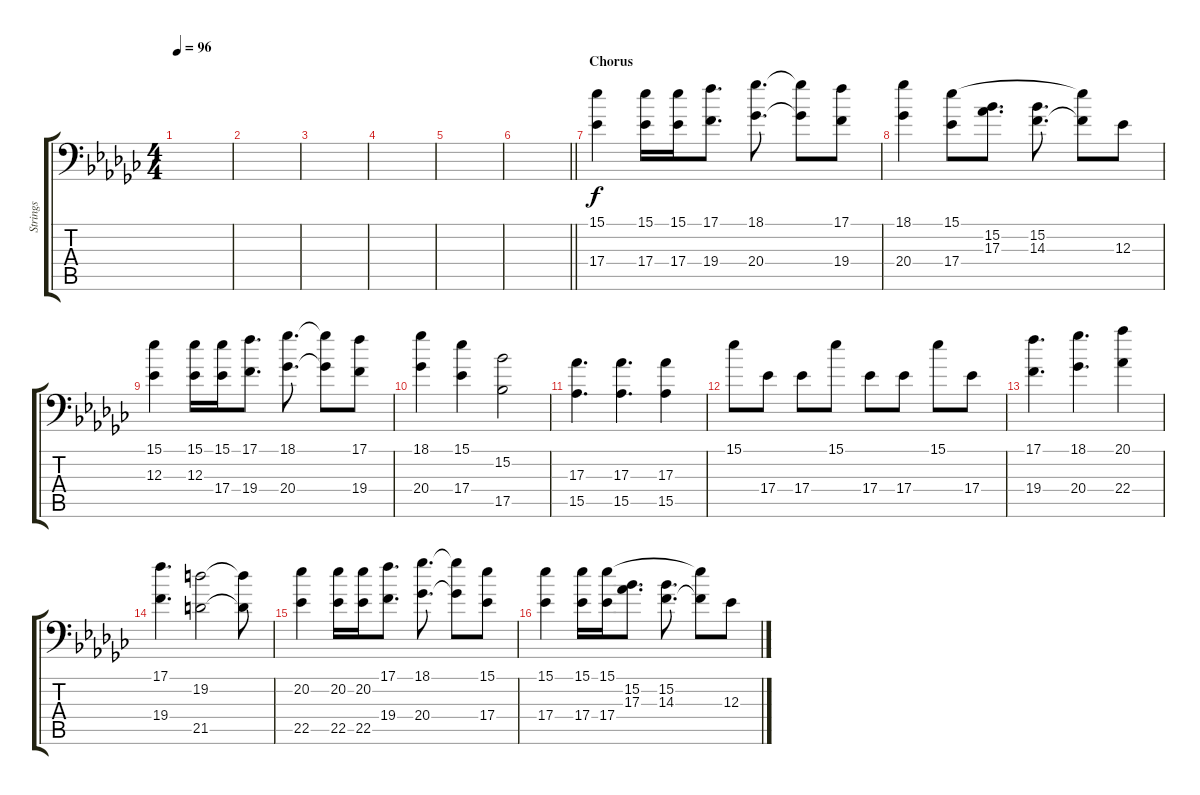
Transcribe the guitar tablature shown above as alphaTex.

\track ("Strings" "Strings") {instrument stringensemble1}
\staff {score tabs}
\tuning (C4 G3 Eb3 Bb2 F2 Bb1) {hide}
\ts (4 4)
\tempo 96
\clef f4
\ks gb
|
|
|
|
|
\barLineRight lightlight
|
\section ("" "Chorus")
(15.1 17.4).4 (15.1 17.4).16 (15.1 17.4).16 (17.1 19.4).8{d} (18.1 20.4).8{d} (18.1{t} 20.4{t}).8 (17.1 19.4).8 |
(18.1 20.4).4 (15.1 17.4).8 (15.2 17.3).8{d} (15.2 14.3).8{d} (15.1{t} 14.3{t}).8 12.3.8 |
(15.1 12.3).4 (15.1 12.3).16 (15.1 17.4).16 (17.1 19.4).8{d} (18.1 20.4).8{d} (18.1{t} 20.4{t}).8 (17.1 19.4).8 |
(18.1 20.4).4 (15.1 17.4).4 (15.2 17.5).2 |
(17.3 15.5).4{d} (17.3 15.5).4{d} (17.3 15.5).4 |
15.1.8 17.4.8 17.4.8 15.1.8 17.4.8 17.4.8 15.1.8 17.4.8 |
(17.1 19.4).4{d} (18.1 20.4).4{d} (20.1 22.4).4 |
(17.1 19.4).4{d} (19.2 21.5).2 (19.2{t} 21.5{t}).8 |
(20.2 22.5).4 (20.2 22.5).16 (20.2 22.5).16 (17.1 19.4).8{d} (18.1 20.4).8{d} (18.1{t} 20.4{t}).8 (15.1 17.4).8 |
(15.1 17.4).4 (15.1 17.4).16 (15.1 17.4).16 (15.2 17.3).8{d} (15.2 14.3).8{d} (15.1{t} 14.3{t}).8 12.3.8
